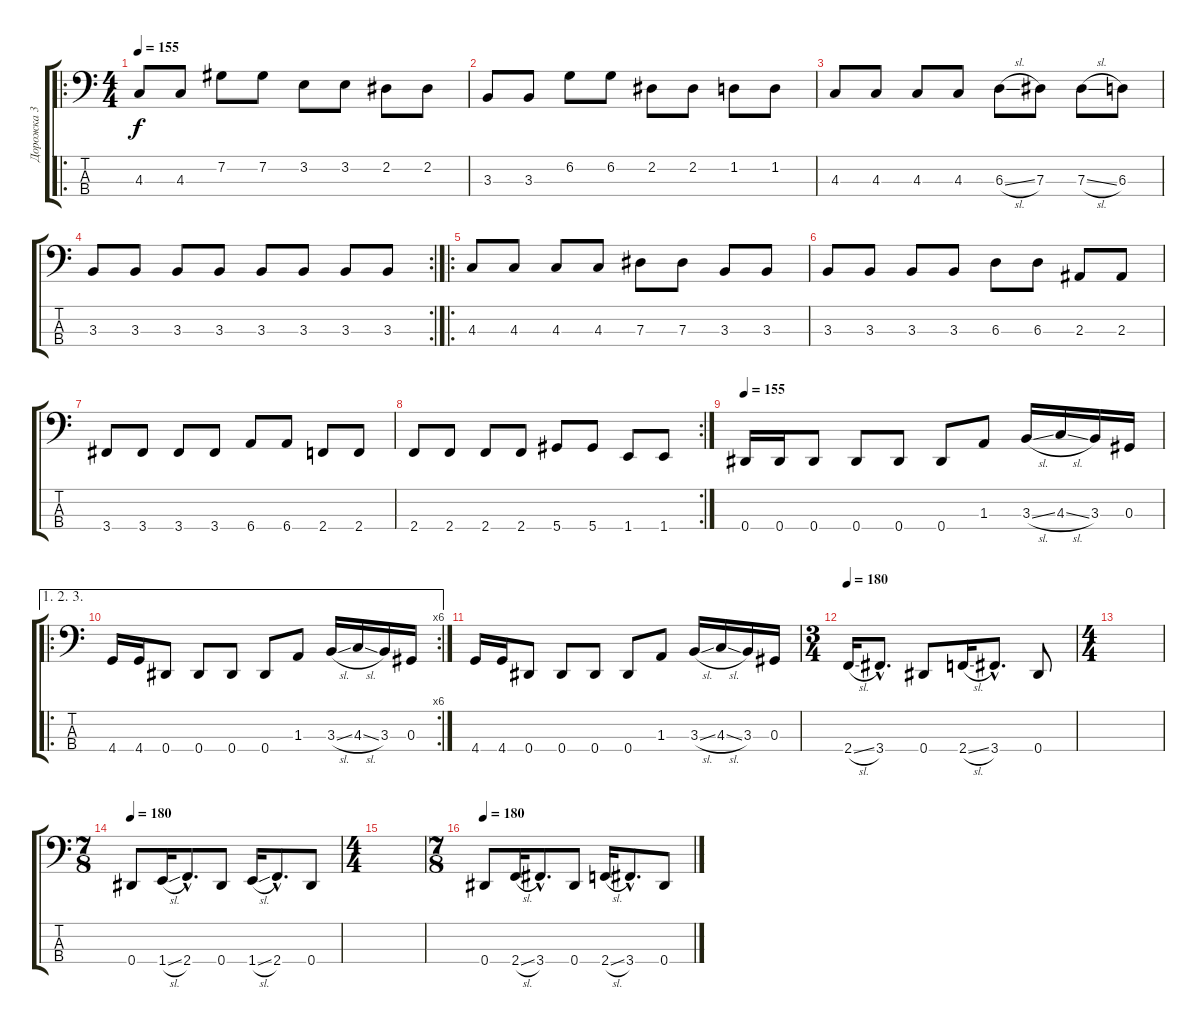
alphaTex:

\track ("Дорожка 3" "Дорожка 3") {instrument electricbassfinger}
\staff {score tabs}
\tuning (Gb2 Db2 Ab1 Eb1) {hide}
\ro
\ts (4 4)
\tempo 155
\clef f4
\ks c
4.3.8{dy f} 4.3.8 7.2.8 7.2.8 3.2.8 3.2.8 2.2.8 2.2.8 |
3.3.8 3.3.8 6.2.8 6.2.8 2.2.8 2.2.8 1.2.8 1.2.8 |
4.3.8 4.3.8 4.3.8 4.3.8 6.3{sl}.8 7.3.8 7.3{sl}.8 6.3.8 |
\rc 2
3.3.8 3.3.8 3.3.8 3.3.8 3.3.8 3.3.8 3.3.8 3.3.8 |
\ro
4.3.8 4.3.8 4.3.8 4.3.8 7.3.8 7.3.8 3.3.8 3.3.8 |
3.3.8 3.3.8 3.3.8 3.3.8 6.3.8 6.3.8 2.3.8 2.3.8 |
3.4.8 3.4.8 3.4.8 3.4.8 6.4.8 6.4.8 2.4.8 2.4.8 |
\rc 2
2.4.8 2.4.8 2.4.8 2.4.8 5.4.8 5.4.8 1.4.8 1.4.8 |
\tempo 155
0.4.16 0.4.16 0.4.8 0.4.8 0.4.8 0.4.8 1.3.8 3.3{sl}.16 4.3{sl}.16 3.3.16 0.3.16 |
\ae (1 2 3)
\ro
\rc 6
4.4.16 4.4.16 0.4.8 0.4.8 0.4.8 0.4.8 1.3.8 3.3{sl}.16 4.3{sl}.16 3.3.16 0.3.16 |
4.4.16 4.4.16 0.4.8 0.4.8 0.4.8 0.4.8 1.3.8 3.3{sl}.16 4.3{sl}.16 3.3.16 0.3.16 |
\ts (3 4)
\tempo 180
2.4{sl}.16 3.4{hac}.8{d} 0.4.8 2.4{sl}.16 3.4{hac}.8{d} 0.4.8 |
\ts (4 4)
|
\ts (7 8)
\tempo 180
0.4.8 1.4{sl}.16 2.4{hac}.8{d} 0.4.8 1.4{sl}.16 2.4{hac}.8{d} 0.4.8 |
\ts (4 4)
|
\ts (7 8)
\tempo 180
0.4.8 2.4{sl}.16 3.4{hac}.8{d} 0.4.8 2.4{sl}.16 3.4{hac}.8{d} 0.4.8
